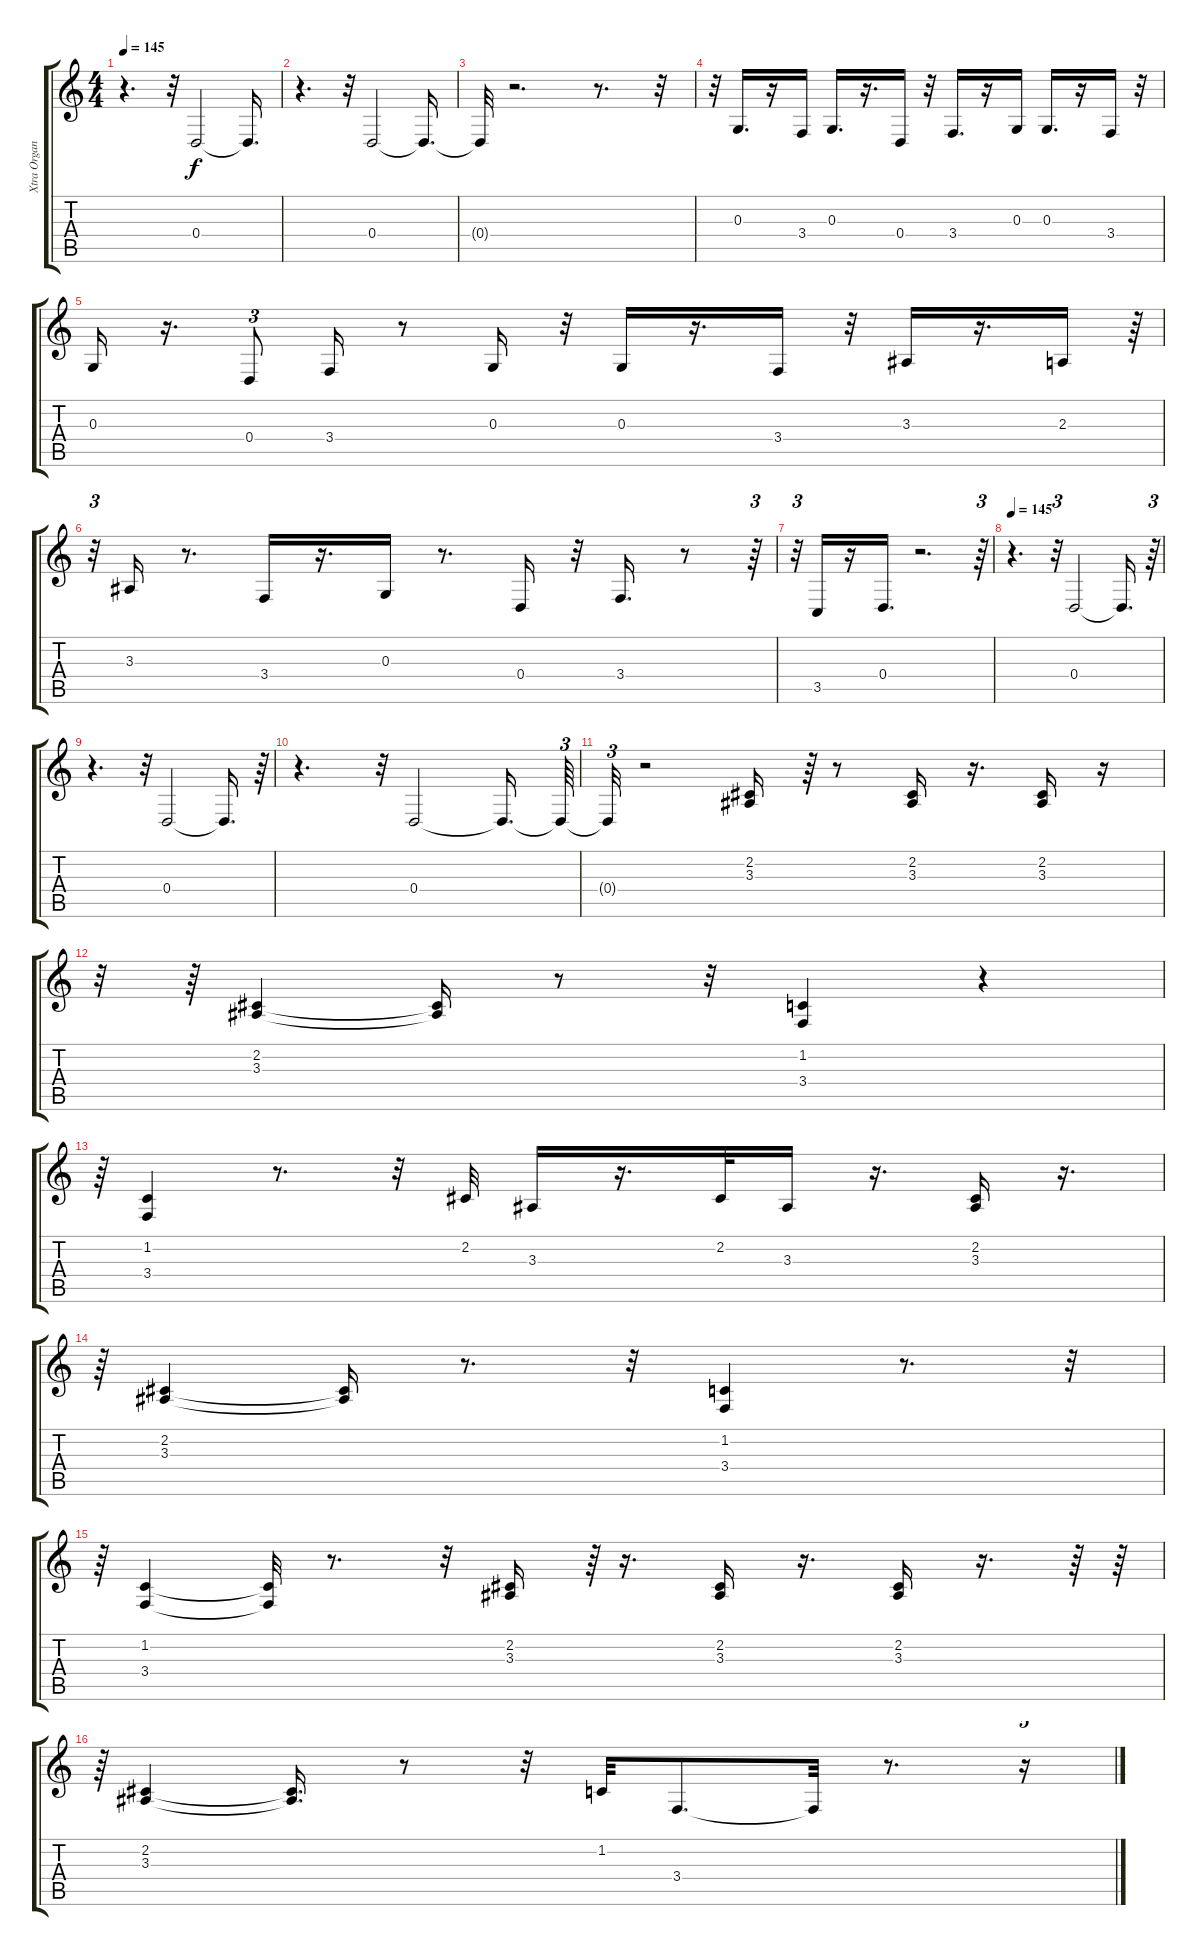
\track ("Xtra Organ" "Xtra Organ") {instrument drawbarorgan}
\staff {score tabs}
\tuning (E4 B3 G3 D3 A2 E2) {hide}
\ts (4 4)
\tempo 145
\clef g2
\ks c
r.4{d dy f} r.32 0.4.2 0.4{t}.16{d} |
r.4{d} r.32 0.4.2 0.4{t}.16{d} |
0.4{t}.32 r.2{d} r.8{d} r.32 |
r.32 0.3.16{d} r.16 3.4.16 0.3.16{d} r.16{d} 0.4.16 r.32 3.4.16{d} r.16 0.3.16 0.3.16{d} r.16 3.4.16 r.32 |
0.3.16 r.16{d} 0.4.8{tu (3 2)} 3.4.16 r.8 0.3.16 r.32 0.3.16 r.16{d} 3.4.16 r.32 3.3.16 r.16{d} 2.3.16 r.64{tu (3 2)} |
r.32{tu (3 2)} 3.3.16 r.8{d} 3.4.16 r.16{d} 0.3.16 r.8{d} 0.4.16 r.32 3.4.16{d} r.8 r.64{tu (3 2)} |
r.32{tu (3 2)} 3.5.16 r.16 0.4.16{d} r.2{d} r.64{tu (3 2)} |
\tempo 145
r.4{d} r.32{tu (3 2)} 0.4.2 0.4{t}.16{d} r.64{tu (3 2)} |
r.4{d} r.32{tu (3 2)} 0.4.2 0.4{t}.16{d} r.64{tu (3 2)} |
r.4{d} r.32{tu (3 2)} 0.4.2 0.4{t}.16{d} 0.4{t}.64{tu (3 2)} |
0.4{t}.32{tu (3 2)} r.2 (2.2 3.3).16 r.64{tu (5 4)} r.8 (2.2 3.3).16 r.16{d} (2.2 3.3).16 r.16 |
r.32 r.64 (2.2 3.3).4 (2.2{t} 3.3{t}).16 r.8 r.32 (1.2 3.4).4 r.4 |
r.64 (1.2 3.4).4 r.8{d} r.32 2.2.32 3.3.16 r.16{d} 2.2.32 3.3.16 r.16{d} (2.2 3.3).16 r.16{d} |
r.64 (2.2 3.3).4 (2.2{t} 3.3{t}).16 r.8{d} r.32 (1.2 3.4).4 r.8{d} r.32 |
r.64 (1.2 3.4).4 (1.2{t} 3.4{t}).32 r.8{d} r.32 (2.2 3.3).16 r.64{tu (3 2)} r.16{d} (2.2 3.3).16 r.16{d} (2.2 3.3).16 r.16{d} r.64 r.64 |
r.64{tu (5 4)} (2.2 3.3).4 (2.2{t} 3.3{t}).16{d} r.8 r.32 1.2.32 3.4.8{d} 3.4{t}.32 r.8{d} r.16{tu (5 4)}
